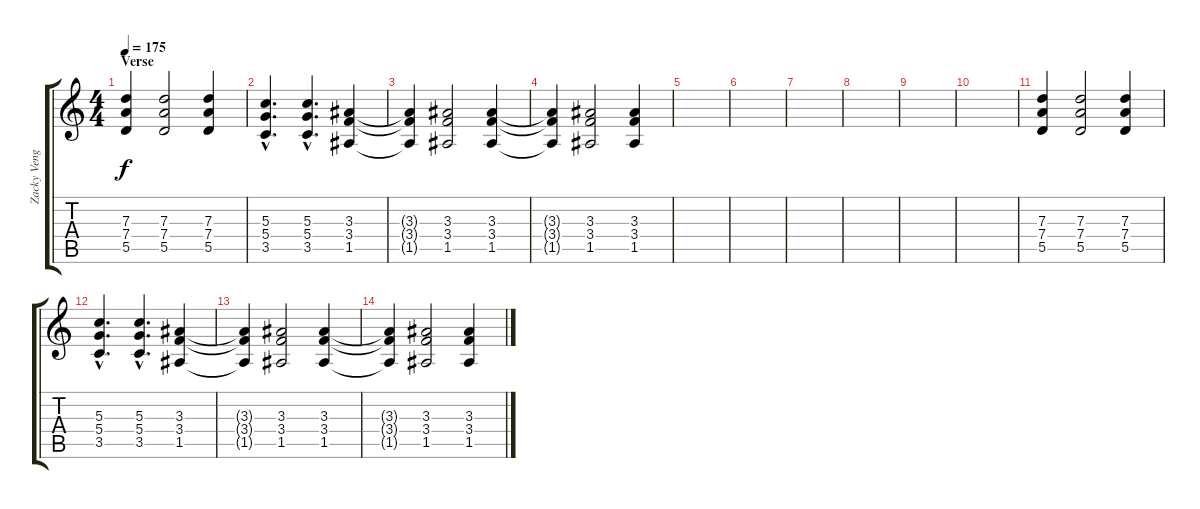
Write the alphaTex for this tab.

\track ("Zacky Vengeance II" "Zacky Veng") {instrument overdrivenguitar}
\staff {score tabs}
\tuning (E4 B3 G3 D3 A2 D2) {hide}
\ts (4 4)
\section ("" "Verse")
\tempo 175
\clef g2
\ks c
(7.3 7.4 5.5).4{dy f} (7.3 7.4 5.5).2 (7.3 7.4 5.5).4 |
(5.3{hac} 5.4{hac} 3.5{hac}).4{d} (5.3{hac} 5.4{hac} 3.5{hac}).4{d} (3.3 3.4 1.5).4 |
(3.3{t} 3.4{t} 1.5{t}).4 (3.3 3.4 1.5).2 (3.3 3.4 1.5).4 |
(3.3{t} 3.4{t} 1.5{t}).4 (3.3 3.4 1.5).2 (3.3 3.4 1.5).4 |
|
|
|
|
|
|
(7.3 7.4 5.5).4 (7.3 7.4 5.5).2 (7.3 7.4 5.5).4 |
(5.3{hac} 5.4{hac} 3.5{hac}).4{d} (5.3{hac} 5.4{hac} 3.5{hac}).4{d} (3.3 3.4 1.5).4 |
(3.3{t} 3.4{t} 1.5{t}).4 (3.3 3.4 1.5).2 (3.3 3.4 1.5).4 |
(3.3{t} 3.4{t} 1.5{t}).4 (3.3 3.4 1.5).2 (3.3 3.4 1.5).4
